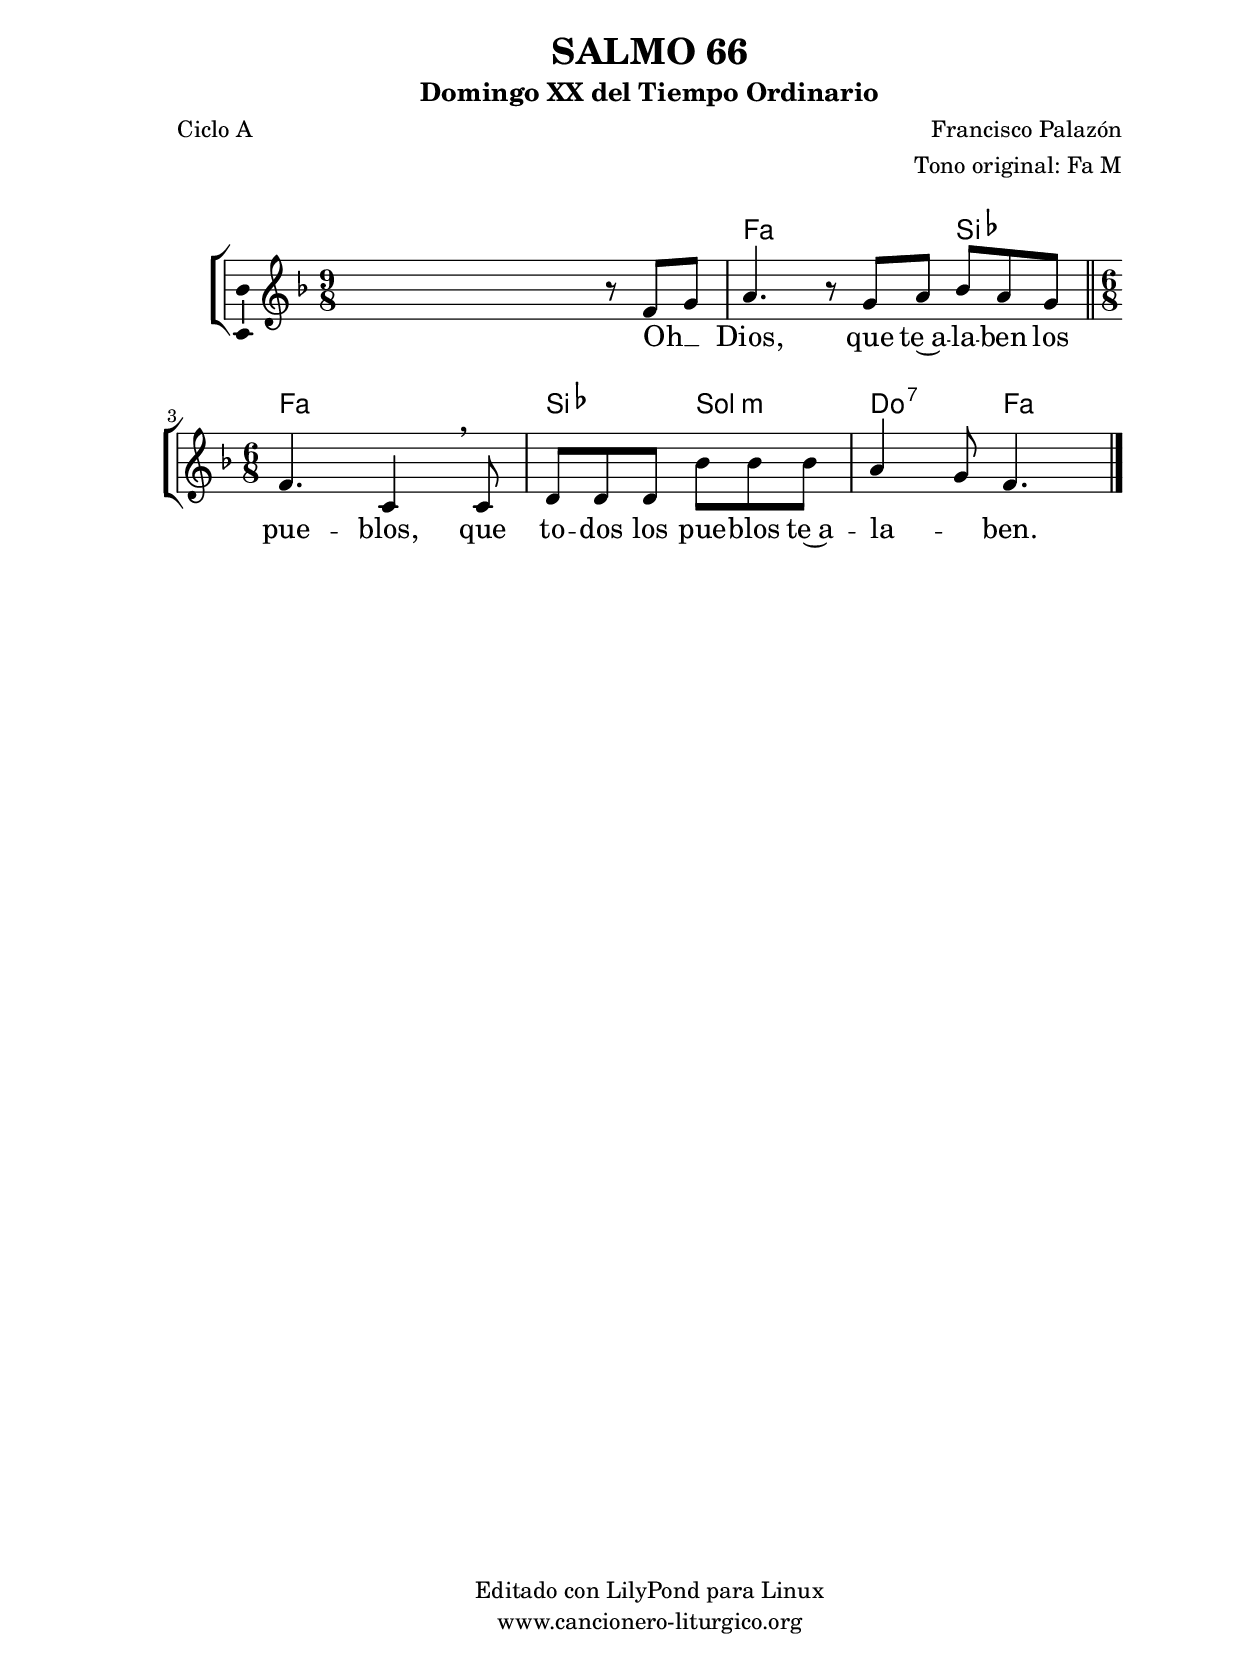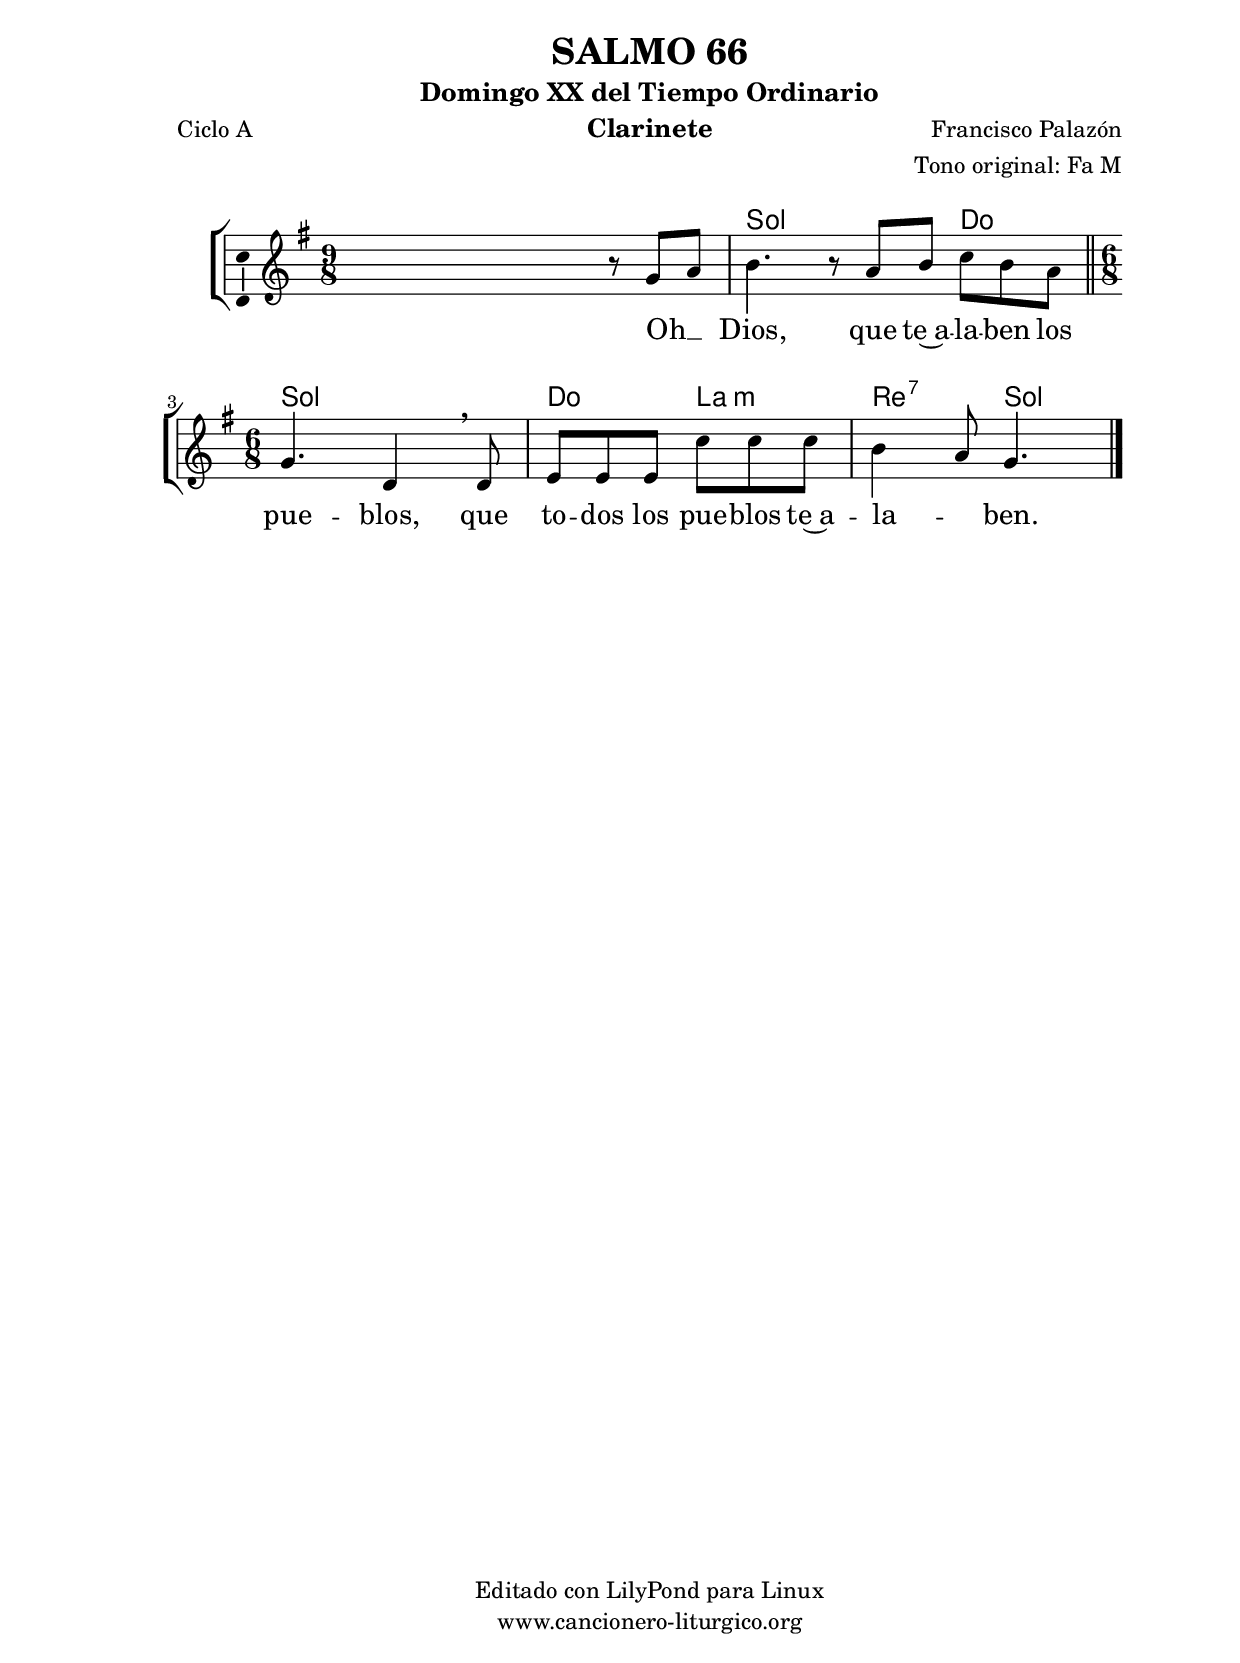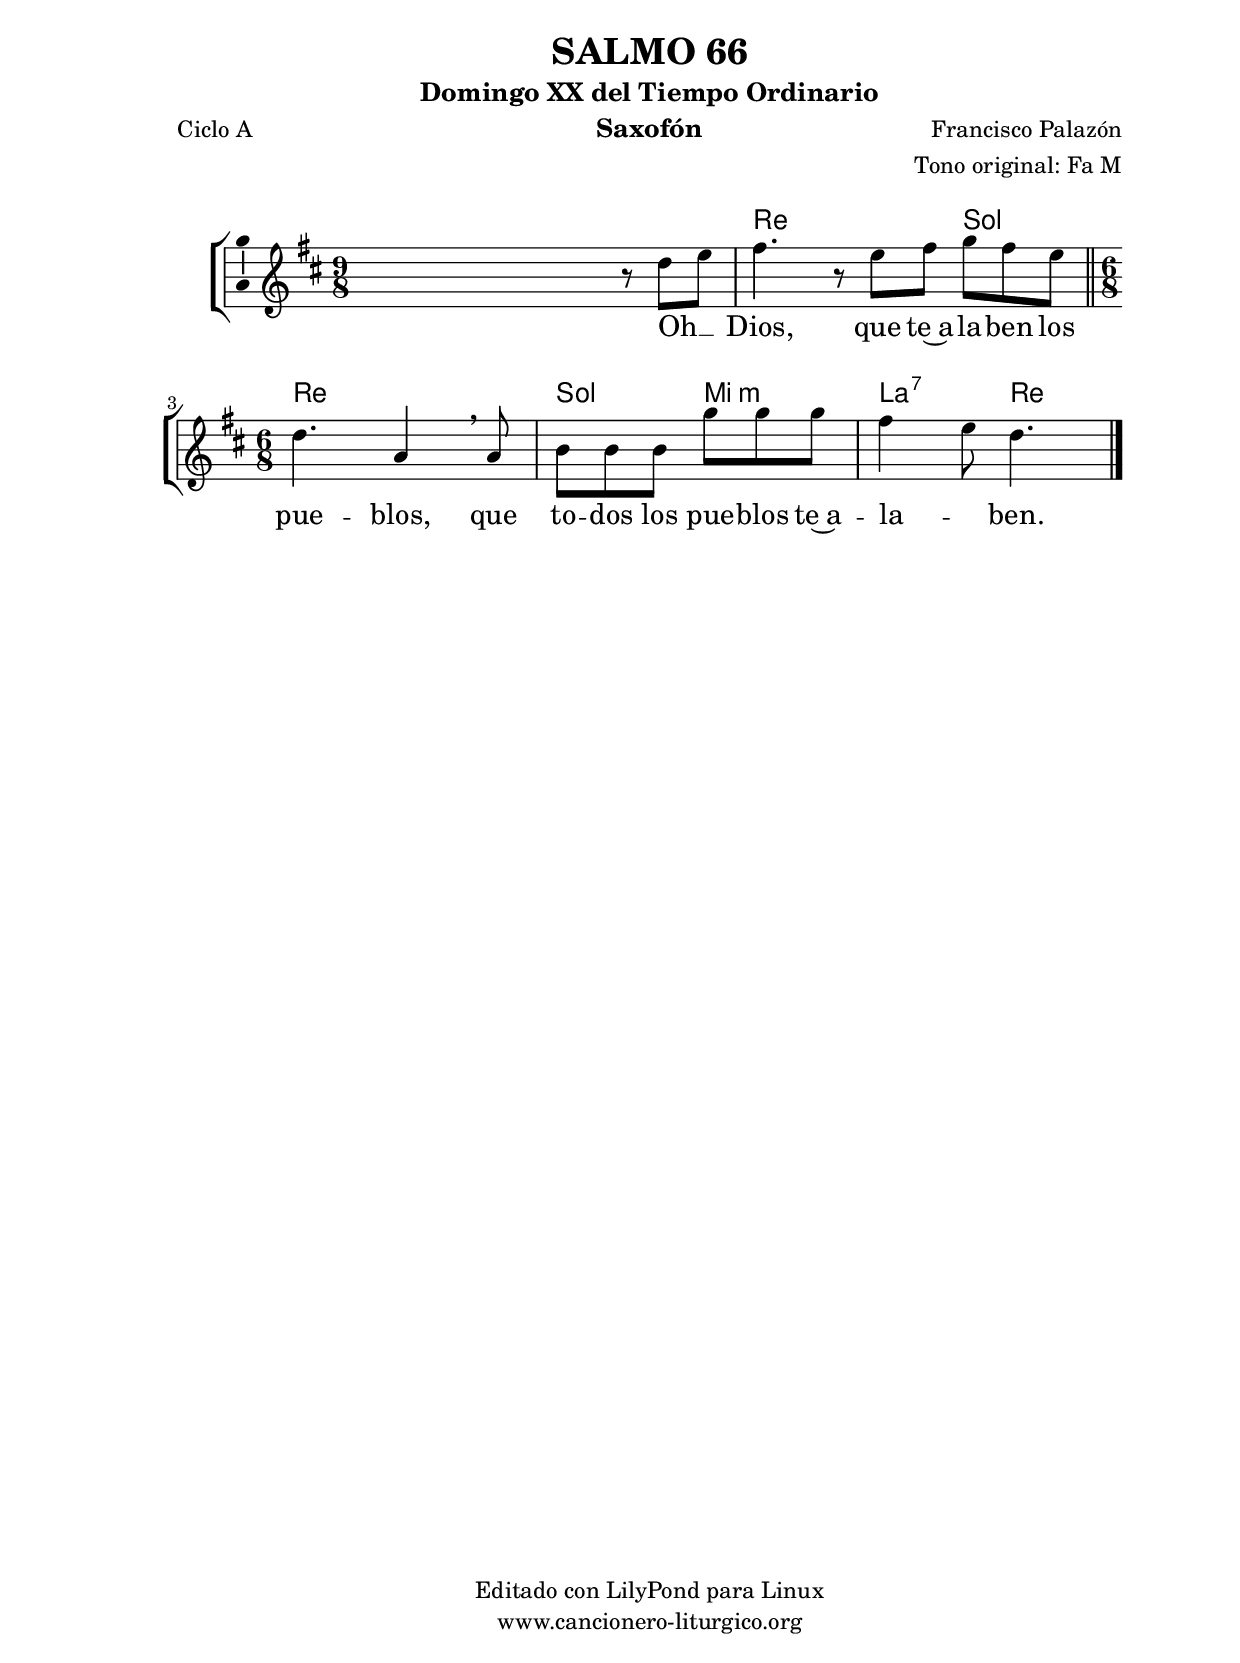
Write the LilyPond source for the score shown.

%
%para convertir .midi en .wav:
%timidity filename.midi -Ow -o finename.wav
%
%
%Para convertir de .wav a .mp3:
%lame -h -m j filename.wav
%
%
%para escuchar el midi:
%timidity nombrefichero.midi
%


%versión de lilypond para la que se ha escrito esta partitura:
\version "2.16.0"

	%Tamaño papel
	#(set-default-paper-size "a4")
	%Tamaño partitura
	#(set-global-staff-size 20)
	%No responde al pulsar sobre una nota
	#(ly:set-option 'point-and-click #f)

%parámetros del encabezamiento:
\header {
	title = "SALMO 66"
	subtitle = "Domingo XX del Tiempo Ordinario"
	composer = "Francisco Palazón"
	poet = "Ciclo A"
	meter = ""
	arranger = "Tono original: Fa M"
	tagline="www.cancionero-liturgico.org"
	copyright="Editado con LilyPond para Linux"
	}

%parámetros asociados al papel:
\paper  {
	oddHeaderMarkup = \markup {\fill-line { \on-the-fly #not-first-page \fromproperty #'header:title \on-the-fly #not-first-page \fromproperty #'header:composer }}
	evenHeaderMarkup = \markup {\fill-line { \fromproperty #'header:composer \fromproperty #'header:title }}
	#(set-paper-size "a4")
	print-page-number = ##f
	first-page-number = 1
	print-first-page-number = ##f
%	head-separation = 3.0 \cm
	top-margin = 2.0 \cm
	bottom-margin = 0.5\cm
%%%	bottom-margin = -1.0\cm
	left-margin = 3.0 \cm
	line-width = 16.0 \cm 
	indent = 8\mm
	interscoreline = 2.\mm
	between-system-space = 15\mm
%	para que las partituras no llenen la hoja:
	ragged-bottom = ##t
%	idem para la última hoja:
	ragged-last-bottom = ##f
%	para que las partituras llenen el ancho del papel:
	ragged-last = ##f
	after-title-space = 2.5 \cm
%page-count=1
%system-count=8

	%Flexible Vertical Spacing
%	markup-markup-spacing =
%	#'((basic-distance . 15) (minimum-distance . 15) (padding . 3))
	markup-system-spacing =
	#'((basic-distance . 15) (minimum-distance . 15) (padding . 3))
	system-system-spacing =
	#'((basic-distance . 15) (minimum-distance . 15) (padding . 3))
	score-system-spacing =
	#'((basic-distance . 15) (minimum-distance . 15) (padding . 5))
%	top-system-spacing = % header
%	#'((basic-distance . 8) (minimum-distance . 0) (padding . 3))
%	top-markup-spacing =
%	#'((basic-distance . 20) (minimum-distance . 20) (padding . 3))
	last-bottom-spacing = % footer
	#'((basic-distance . 5) (minimum-distance . 5) (padding . 3))
%	score-markup-spacing =
%	#'((basic-distance . 16) (minimum-distance . 13) (padding . 3))

	}


%parámetros que afectan a toda la partitura:
global =  {
	%clave de sol (G):
	\clef G
	%armadura:
%	\transpose f a
	\key f \major
	\tempo 4=90
	\set Score.tempoHideNote = ##t
	}


acordes = {
	\italianChords
	\chordmode {
%	\transpose f a
{

s1 s8
f4. s bes f s bes g:m c:7 f

	}
	}
}

melodia = 
%	\transpose f a
{
	\relative c'{

\time 9/8
%%%s2 s4 \times 3/2{f8 g}
s2 s4 r8 f8 g
a4. r8 g8 a bes a g

\bar "||"
\time 6/8
f4. c4 \breathe c8
d8 d d bes' bes bes
a4 g8 f4.

	\bar "|."
	}
	}


texto = \lyricmode {
Oh __ _ Dios, que te~a -- la -- ben los pue -- blos,
que to -- dos los pue -- blos te~a -- la -- _ ben.
	}


acordesStaff = \context ChordNames = acordesStaff <<
	\set chordChanges = ##t
	\acordes
	>>


vozStaff = \context Voice = vozStaff
\with {\consists "Ambitus_engraver"}
<<
%	\set Staff.instrumentName = ""
%	\set Staff.shortInstrumentName = ""
%	\set Staff.midiInstrument = #"clarinet"
%	\set Staff.midiInstrument = #"cello"
%	\set Staff.midiInstrument = #"flute"
	\set Staff.midiInstrument = #"electric guitar (jazz)"
%	\set Staff.midiInstrument = #"english horn"
%	\set Staff.midiInstrument = #"violin"
%	\set Staff.midiInstrument = #"glockenspiel"
	\set Staff.midiMinimumVolume = #0.7
	\set Staff.midiMaximumVolume = #0.9
	\global
	\melodia
	>>


textoStaff = \context Lyrics = textoStaff <<
	\lyricsto vozStaff \texto
	>>

\book {
	\score {
		\context ChoirStaff {
			\override StaffGroup.SystemStartBracket #'collapse-height = #1
			\override Score.SystemStartBar #'collapse-height = #1
			<<
			\acordesStaff
			\vozStaff
			\textoStaff
			>>
			}
		\layout {
	    		\context {
				\Lyrics
				\override LyricText #'font-size = #2
				}
	   		 \context {
				\Score
				%fontSize = #3
				\override StaffSymbol #'staff-space = #(magstep +3)
				%\override Beam #'thickness = #0.55
				%\override SpacingSpanner #'spacing-increment = #1.0
				%\override Slur #'height-limit = #1.5
				}
			}
		}
	\score {
		\unfoldRepeats
		\context ChoirStaff {
			<<
			\acordesStaff
			\vozStaff
			>>
			}
		\midi {
	  		\context {
	  			\Score
				tempoWholesPerMinute = #(ly:make-moment 70 4)
				}
			}
		}
	}

%Partitura para clarinete
#(define output-suffix "C")
\book {
	\header{
		instrument = "Clarinete"
		}
	\score {
		\context ChoirStaff {
			\override StaffGroup.SystemStartBracket #'collapse-height = #1
			\override Score.SystemStartBar #'collapse-height = #1
\transpose c d
			<<
			\acordesStaff
			\vozStaff
			\textoStaff
			>>
			}
		\layout {
	    		\context {
				\Lyrics
				\override LyricText #'font-size = #2
				}
	   		 \context {
				\Score
				%fontSize = #3
				\override StaffSymbol #'staff-space = #(magstep +3)
				%\override Beam #'thickness = #0.55
				%\override SpacingSpanner #'spacing-increment = #1.0
				%\override Slur #'height-limit = #1.5
				}
			}
		}
	}

%Partitura para saxofón
#(define output-suffix "S")
\book {
	\header{
		instrument = "Saxofón"
		}
	\score {
		\context ChoirStaff {
			\override StaffGroup.SystemStartBracket #'collapse-height = #1
			\override Score.SystemStartBar #'collapse-height = #1
\transpose c a
			<<
			\acordesStaff
			\vozStaff
			\textoStaff
			>>
			}
		\layout {
	    		\context {
				\Lyrics
				\override LyricText #'font-size = #2
				}
	   		 \context {
				\Score
				%fontSize = #3
				\override StaffSymbol #'staff-space = #(magstep +3)
				%\override Beam #'thickness = #0.55
				%\override SpacingSpanner #'spacing-increment = #1.0
				%\override Slur #'height-limit = #1.5
				}
			}
		}
	}

